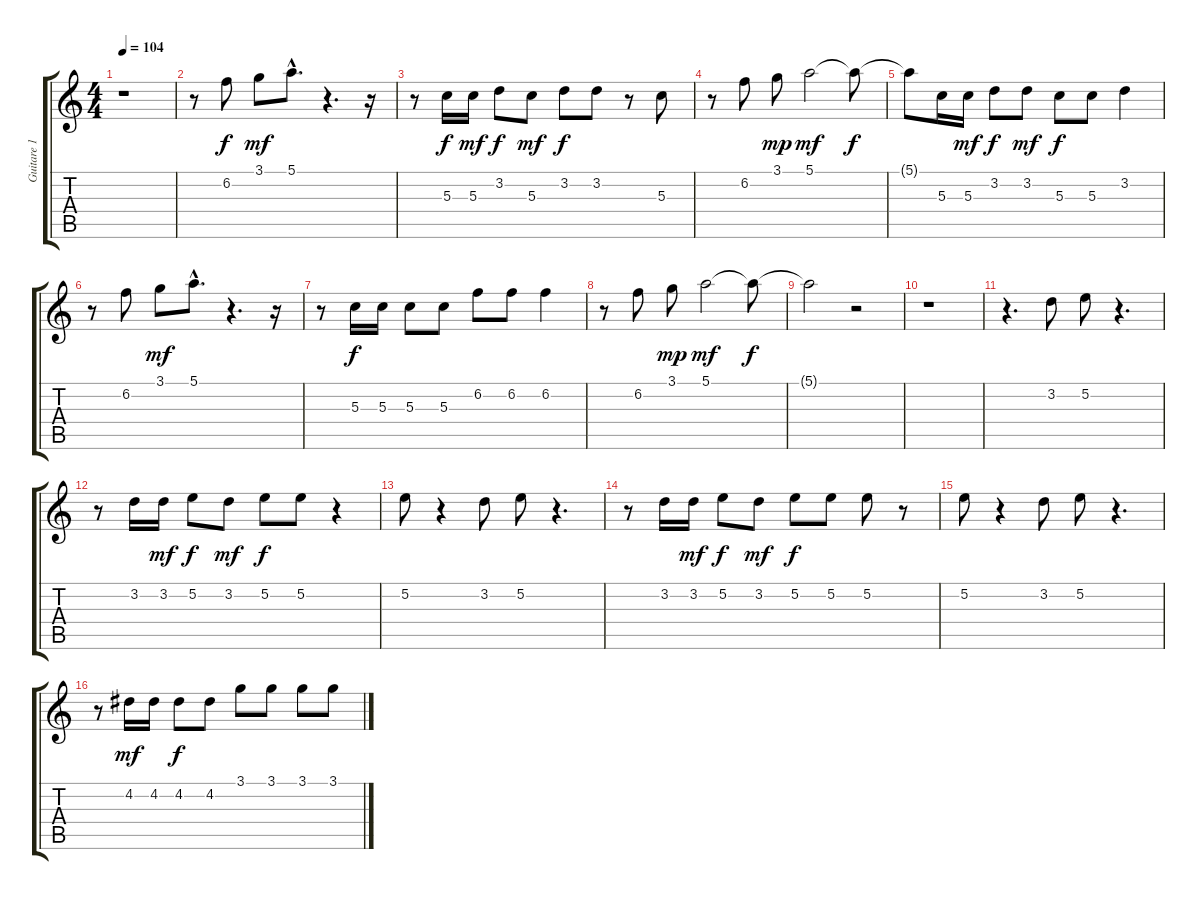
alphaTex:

\track ("Guitare 1" "Guitare 1") {instrument electricguitarclean}
\staff {score tabs}
\tuning (E4 B3 G3 D3 A2 E2) {hide}
\ts (4 4)
\tempo 104
\clef g2
\ks c
r.1{dy f} |
r.8 6.2.8 3.1.8{dy mf} 5.1{hac}.8{d} r.4{d} r.16 |
r.8 5.3.16{dy f} 5.3.16{dy mf} 3.2.8{dy f} 5.3.8{dy mf} 3.2.8{dy f} 3.2.8 r.8 5.3.8 |
r.8 6.2.8 3.1.8{dy mp} 5.1.2{dy mf} 5.1{t}.8{dy f} |
5.1{t}.8 5.3.16 5.3.16{dy mf} 3.2.8{dy f} 3.2.8{dy mf} 5.3.8{dy f} 5.3.8 3.2.4 |
r.8 6.2.8 3.1.8{dy mf} 5.1{hac}.8{d} r.4{d} r.16 |
r.8 5.3.16{dy f} 5.3.16 5.3.8 5.3.8 6.2.8 6.2.8 6.2.4 |
r.8 6.2.8 3.1.8{dy mp} 5.1.2{dy mf} 5.1{t}.8{dy f} |
5.1{t}.2 r.2 |
r.1 |
r.4{d} 3.2.8 5.2.8 r.4{d} |
r.8 3.2.16 3.2.16{dy mf} 5.2.8{dy f} 3.2.8{dy mf} 5.2.8{dy f} 5.2.8 r.4 |
5.2.8 r.4 3.2.8 5.2.8 r.4{d} |
r.8 3.2.16 3.2.16{dy mf} 5.2.8{dy f} 3.2.8{dy mf} 5.2.8{dy f} 5.2.8 5.2.8 r.8 |
5.2.8 r.4 3.2.8 5.2.8 r.4{d} |
r.8 4.2.16{dy mf} 4.2.16 4.2.8{dy f} 4.2.8 3.1.8 3.1.8 3.1.8 3.1.8
